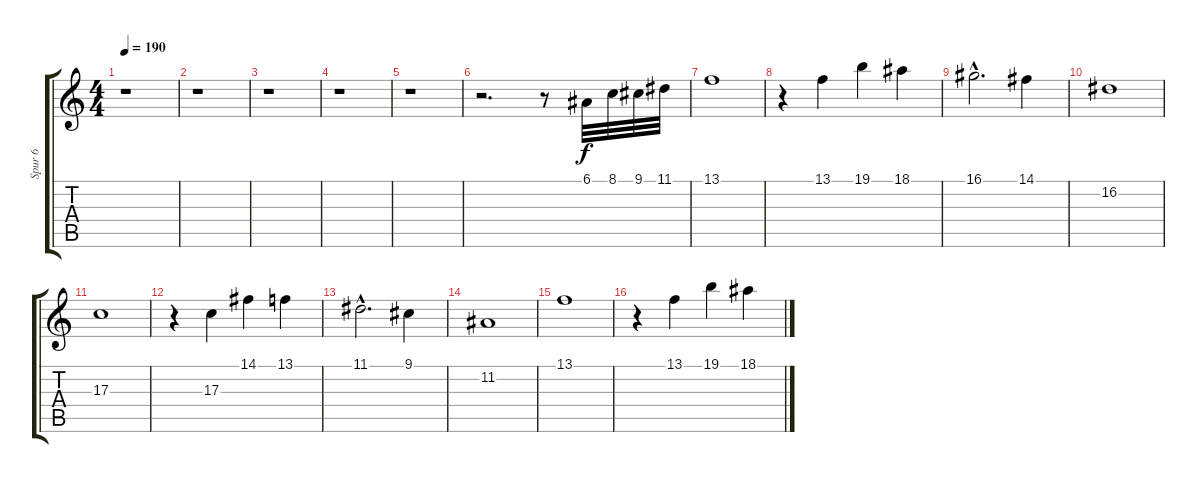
\track ("Spur 6" "Spur 6") {instrument drawbarorgan}
\staff {score tabs}
\tuning (E4 B3 G3 D3 A2 E2) {hide}
\ts (4 4)
\tempo 190
\clef g2
\ks c
r.1{dy f} |
r.1 |
r.1 |
r.1 |
r.1 |
r.2{d} r.8 6.1.32{volume 16} 8.1.32 9.1.32 11.1.32 |
13.1.1 |
r.4 13.1.4 19.1.4 18.1.4 |
16.1{hac}.2{d} 14.1.4 |
16.2.1 |
17.3.1 |
r.4 17.3.4 14.1.4 13.1.4 |
11.1{hac}.2{d} 9.1.4 |
11.2.1 |
13.1.1 |
r.4 13.1.4 19.1.4 18.1.4
